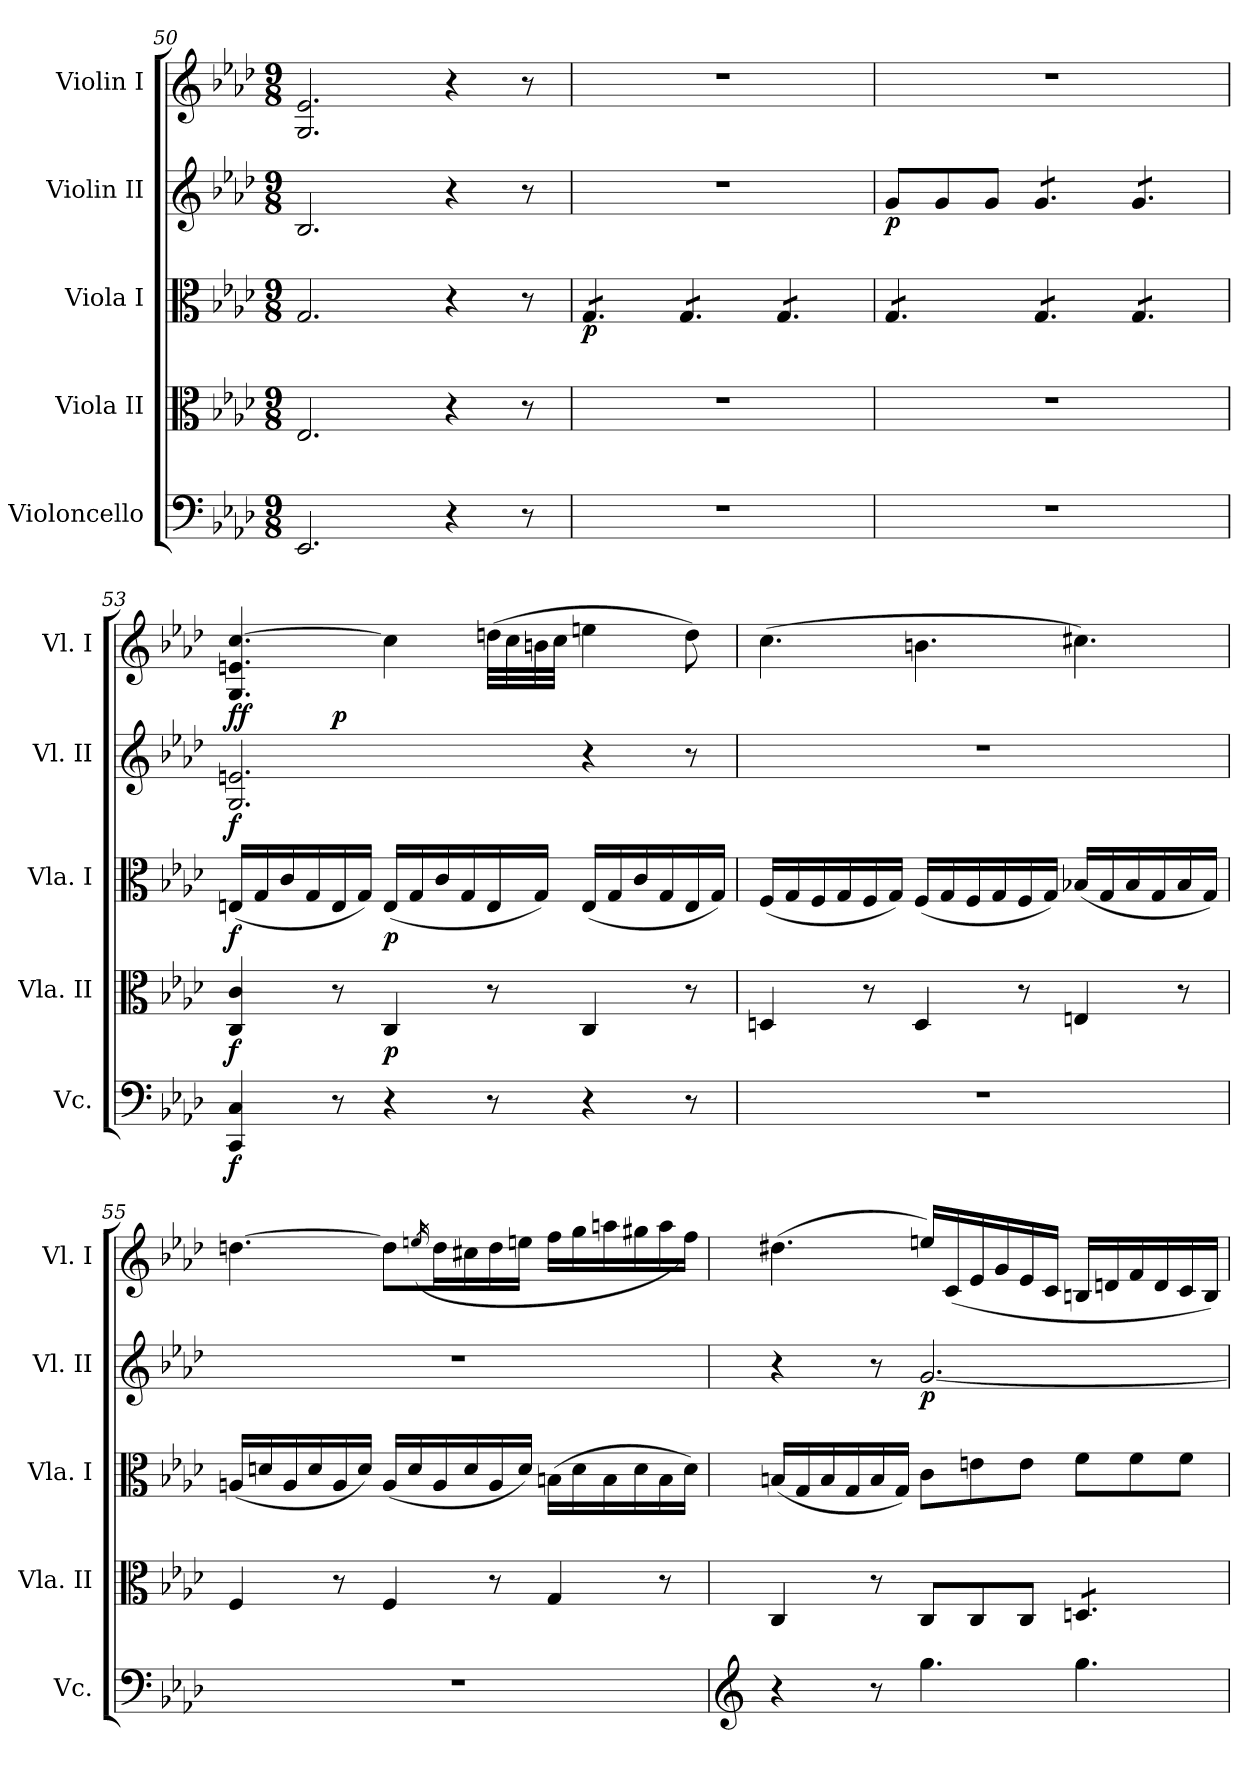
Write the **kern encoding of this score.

**kern	**dynam	**kern	**dynam	**kern	**dynam	**kern	**dynam	**kern	**dynam
*part5	*part5	*part4	*part4	*part3	*part3	*part2	*part2	*part1	*part1
*staff5	*staff5	*staff4	*staff4	*staff3	*staff3	*staff2	*staff2	*staff1	*staff1
*I"Violoncello	*	*I"Viola II	*	*I"Viola I	*	*I"Violin II	*	*I"Violin I	*
*I'Vc.	*	*I'Vla. II	*	*I'Vla. I	*	*I'Vl. II	*	*I'Vl. I	*
*clefF4	*	*clefC3	*	*clefC3	*	*clefG2	*	*clefG2	*
*k[b-e-a-d-]	*	*k[b-e-a-d-]	*	*k[b-e-a-d-]	*	*k[b-e-a-d-]	*	*k[b-e-a-d-]	*
*A-:	*	*A-:	*	*A-:	*	*A-:	*	*A-:	*
*M9/8	*	*M9/8	*	*M9/8	*	*M9/8	*	*M9/8	*
=50	=50	=50	=50	=50	=50	=50	=50	=50	=50
2.EE-i/	.	2.E-i/	.	2.Gi/	.	2.B-i/	.	2.Gi/ 2.e-i/	.
4r	.	4r	.	4r	.	4r	.	4r	.
8r	.	8r	.	8r	.	8r	.	8r	.
=51	=51	=51	=51	=51	=51	=51	=51	=51	=51
*	*	*	*	*tremolo	*	*	*	*	*
8%9r	.	8%9r	.	8Gi/L	p	8%9r	.	8%9r	.
.	.	.	.	8Gi/	.	.	.	.	.
.	.	.	.	8Gi/J	.	.	.	.	.
.	.	.	.	8Gi/L	.	.	.	.	.
.	.	.	.	8Gi/	.	.	.	.	.
.	.	.	.	8Gi/J	.	.	.	.	.
.	.	.	.	8Gi/L	.	.	.	.	.
.	.	.	.	8Gi/	.	.	.	.	.
.	.	.	.	8Gi/J	.	.	.	.	.
=52	=52	=52	=52	=52	=52	=52	=52	=52	=52
8%9r	.	8%9r	.	8Gi/L	.	8gi/L	p	8%9r	.
.	.	.	.	8Gi/	.	8gi/	.	.	.
.	.	.	.	8Gi/J	.	8gi/J	.	.	.
*	*	*	*	*	*	*tremolo	*	*	*
.	.	.	.	8Gi/L	.	8gi/L	.	.	.
.	.	.	.	8Gi/	.	8gi/	.	.	.
.	.	.	.	8Gi/J	.	8gi/J	.	.	.
.	.	.	.	8Gi/L	.	8gi/L	.	.	.
.	.	.	.	8Gi/	.	8gi/	.	.	.
.	.	.	.	8Gi/J	.	8gi/J	.	.	.
*	*	*	*	*	*	*Xtremolo	*	*	*
*	*	*	*	*Xtremolo	*	*	*	*	*
!!LO:LB:g=z
=53	=53	=53	=53	=53	=53	=53	=53	=53	=53
*	*	*	*	*	*	*	*	*^	*
4CCi/ 4Ci/	f	4Ci/ 4ci/	f	(16Eni/LL	f	2.Gi/ 2.eni/	f	4.Gi/ 4.eni/ [4.cci/	4ryy	ff
.	.	.	.	16Gi/	.	.	.	.	.	.
.	.	.	.	16ci/	.	.	.	.	.	.
.	.	.	.	16Gi/	.	.	.	.	.	.
8r	.	8r	.	16Ei/	.	.	.	.	2..ryy	p
.	.	.	.	16Gi/JJ)	.	.	.	.	.	.
4r	.	4Ci/	p	(16Ei/LL	p	.	.	4cci\]	.	.
.	.	.	.	16Gi/	.	.	.	.	.	.
.	.	.	.	16ci/	.	.	.	.	.	.
.	.	.	.	16Gi/	.	.	.	.	.	.
8r	.	8r	.	16Ei/	.	.	.	(32ddni\LLL	.	.
.	.	.	.	.	.	.	.	32cci\	.	.
.	.	.	.	16Gi/JJ)	.	.	.	32bni\	.	.
.	.	.	.	.	.	.	.	32cci\JJJ	.	.
4r	.	4Ci/	.	(16Ei/LL	.	4r	.	4eeni\	.	.
.	.	.	.	16Gi/	.	.	.	.	.	.
.	.	.	.	16ci/	.	.	.	.	.	.
.	.	.	.	16Gi/	.	.	.	.	.	.
8r	.	8r	.	16Ei/	.	8r	.	8ddi\)	.	.
.	.	.	.	16Gi/JJ)	.	.	.	.	.	.
*	*	*	*	*	*	*	*	*v	*v	*
=54	=54	=54	=54	=54	=54	=54	=54	=54	=54
8%9r	.	4Dni/	.	(16Fi/LL	.	8%9r	.	(4.cci\	.
.	.	.	.	16Gi/	.	.	.	.	.
.	.	.	.	16Fi/	.	.	.	.	.
.	.	.	.	16Gi/	.	.	.	.	.
.	.	8r	.	16Fi/	.	.	.	.	.
.	.	.	.	16Gi/JJ)	.	.	.	.	.
.	.	4Di/	.	(16Fi/LL	.	.	.	4.bni\	.
.	.	.	.	16Gi/	.	.	.	.	.
.	.	.	.	16Fi/	.	.	.	.	.
.	.	.	.	16Gi/	.	.	.	.	.
.	.	8r	.	16Fi/	.	.	.	.	.
.	.	.	.	16Gi/JJ)	.	.	.	.	.
.	.	4Eni/	.	(16B-Xi/LL	.	.	.	4.cc#Xi\)	.
.	.	.	.	16Gi/	.	.	.	.	.
.	.	.	.	16B-i/	.	.	.	.	.
.	.	.	.	16Gi/	.	.	.	.	.
.	.	8r	.	16B-i/	.	.	.	.	.
.	.	.	.	16Gi/JJ)	.	.	.	.	.
!!LO:PB:g=z
=55	=55	=55	=55	=55	=55	=55	=55	=55	=55
8%9r	.	4Fi/	.	(16Ani/LL	.	8%9r	.	[4.ddni\	.
.	.	.	.	16dni/	.	.	.	.	.
.	.	.	.	16Ai/	.	.	.	.	.
.	.	.	.	16di/	.	.	.	.	.
.	.	8r	.	16Ai/	.	.	.	.	.
.	.	.	.	16di/JJ)	.	.	.	.	.
.	.	4Fi/	.	(16Ai/LL	.	.	.	8ddi\L]	.
.	.	.	.	16di/	.	.	.	.	.
.	.	.	.	.	.	.	.	(16qeeni/	.
.	.	.	.	16Ai/	.	.	.	16ddi\L	.
.	.	.	.	16di/	.	.	.	16cc#Xi\	.
.	.	8r	.	16Ai/	.	.	.	16ddi\	.
.	.	.	.	16di/JJ)	.	.	.	16eeni\JJ	.
.	.	4Gi/	.	(16Bni\LL	.	.	.	16ffi\LL	.
.	.	.	.	16di\	.	.	.	16ggi\	.
.	.	.	.	16Bi\	.	.	.	16aani\	.
.	.	.	.	16di\	.	.	.	16gg#Xi\	.
.	.	8r	.	16Bi\	.	.	.	16aai\	.
.	.	.	.	16di\JJ)	.	.	.	16ffi\JJ)	.
=56	=56	=56	=56	=56	=56	=56	=56	=56	=56
*clefG2	*	*	*	*	*	*	*	*	*
4r	.	4Ci/	.	(16Bni/LL	.	4r	.	(4.dd#Xi\	.
.	.	.	.	16Gi/	.	.	.	.	.
.	.	.	.	16Bi/	.	.	.	.	.
.	.	.	.	16Gi/	.	.	.	.	.
8r	.	8r	.	16Bi/	.	8r	.	.	.
.	.	.	.	16Gi/JJ)	.	.	.	.	.
4.ggi\	.	8Ci/L	.	8ci\L	.	[2.gi/	p	16eeni/LL)	.
.	.	.	.	.	.	.	.	(16ci/	.
.	.	8Ci/	.	8eni\	.	.	.	16e-i/	.
.	.	.	.	.	.	.	.	16gi/	.
.	.	8Ci/J	.	8ei\J	.	.	.	16e-i/	.
.	.	.	.	.	.	.	.	16ci/JJ	.
*	*	*tremolo	*	*	*	*	*	*	*
4.ggi\	.	8Dni/L	.	8fi\L	.	.	.	16Bni/LL	.
.	.	.	.	.	.	.	.	16dni/	.
.	.	8Dni/	.	8fi\	.	.	.	16fi/	.
.	.	.	.	.	.	.	.	16di/	.
.	.	8Dni/J	.	8fi\J	.	.	.	16ci/	.
*	*	*Xtremolo	*	*	*	*	*	*	*
.	.	.	.	.	.	.	.	16Bi/JJ)	.
=	=	=	=	=	=	=	=	=	=
*-	*-	*-	*-	*-	*-	*-	*-	*-	*-
